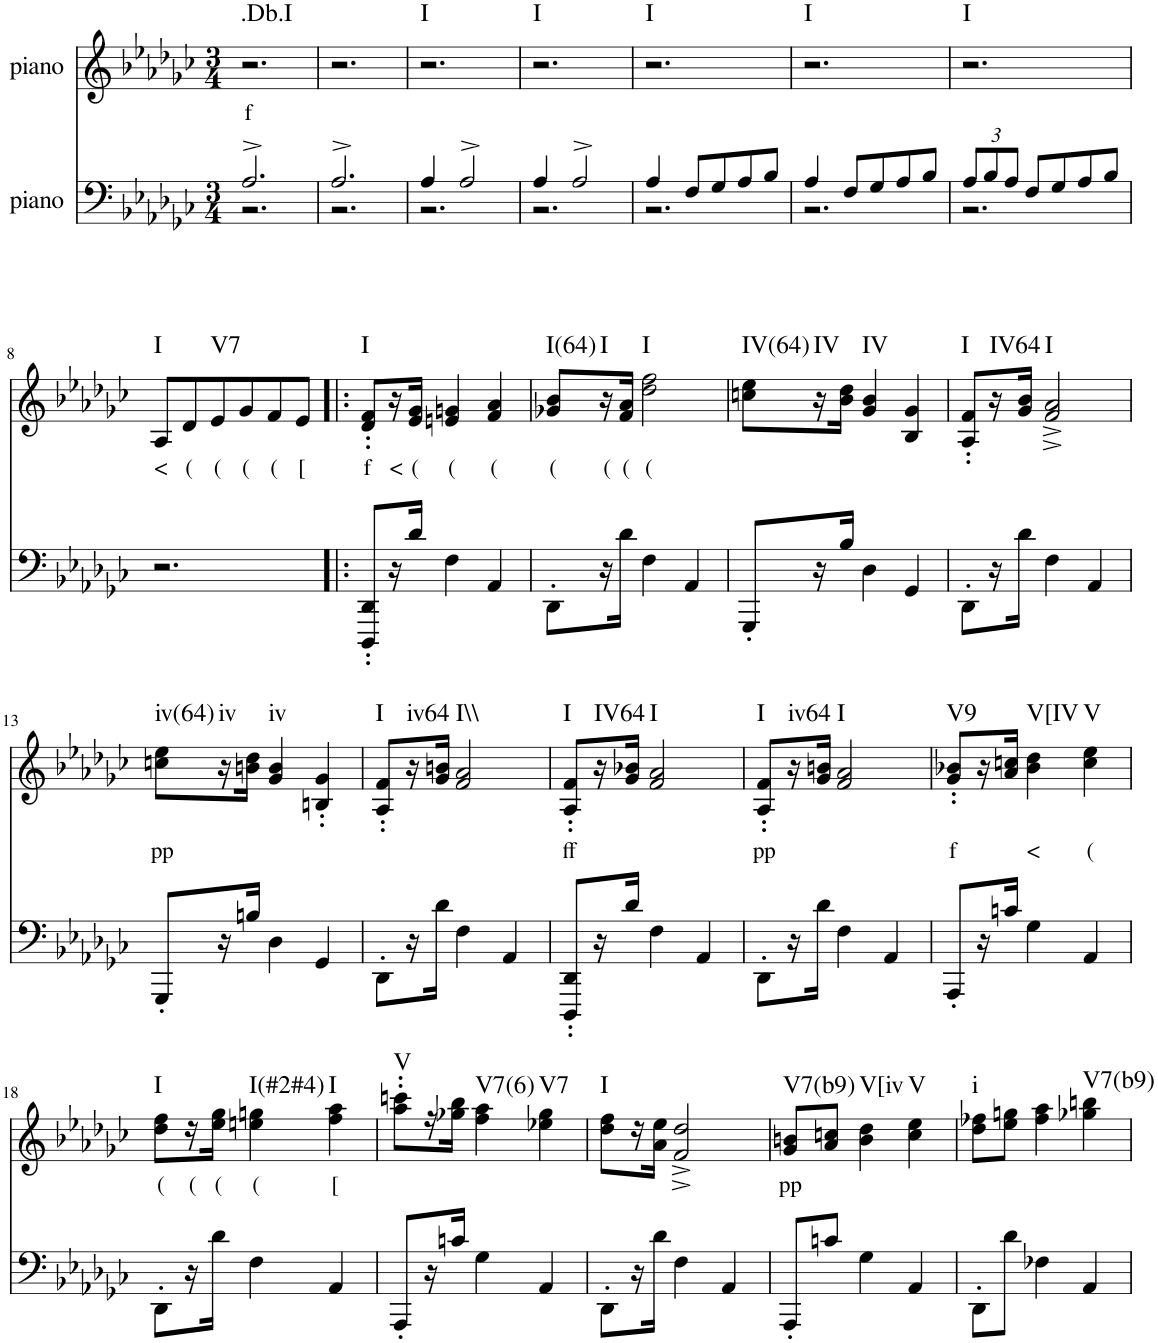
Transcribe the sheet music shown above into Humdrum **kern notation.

**kern	**kern	**text	**harte
*part2	*part1	*part1	*part1
*staff2	*staff1	*staff1	*
*I"piano	*I"piano	*	*
*I'Pno	*I'Pno	*	*
*clefF4	*clefG2	*	*
*k[b-e-a-d-g-c-]	*k[b-e-a-d-g-c-]	*	*
*G-:	*G-:	*	*
*M3/4	*M3/4	*	*
=1	=1	=1	=1
*^	*	*	*
!	!	!	!LO:LY:b	!LO:H:kt=.Db.I
2.A-^/	2.r	2.r	f	N
=2	=2	=2	=2	=2
2.A-^/	2.r	2.r	.	.
=3	=3	=3	=3	=3
!	!	!	!	!LO:H:kt=I
4A-/	2.r	2.r	.	N
2A-^/	.	.	.	.
=4	=4	=4	=4	=4
!	!	!	!	!LO:H:kt=I
4A-/	2.r	2.r	.	N
2A-^/	.	.	.	.
=5	=5	=5	=5	=5
!	!	!	!	!LO:H:kt=I
4A-/	2.r	2.r	.	N
8F/L	.	.	.	.
8G-/	.	.	.	.
8A-/	.	.	.	.
8B-/J	.	.	.	.
=6	=6	=6	=6	=6
!	!	!	!	!LO:H:kt=I
4A-/	2.r	2.r	.	N
8F/L	.	.	.	.
8G-/	.	.	.	.
8A-/	.	.	.	.
8B-/J	.	.	.	.
=7	=7	=7	=7	=7
*Xbrackettup	*	*	*	*
!	!	!	!	!LO:H:kt=I
12A-/L	2.r	2.r	.	N
12B-/	.	.	.	.
12A-/J	.	.	.	.
8F/L	.	.	.	.
8G-/	.	.	.	.
8A-/	.	.	.	.
8B-/J	.	.	.	.
*v	*v	*	*	*
!!LO:LB:g=z
=8	=8	=8	=8
!	!	!LO:LY:b	!LO:H:kt=I
2.r	8A-/L	<	N
!	!	!LO:LY:b	!
.	8d-/	(	.
!	!	!LO:LY:b	!LO:H:kt=V7
.	8e-/	(	N
!	!	!LO:LY:b	!
.	8g-/	(	.
!	!	!LO:LY:b	!
.	8f/	(	.
!	!	!LO:LY:b	!
.	8e-/J	[	.
=9!|:	=9!|:	=9!|:	=9!|:
!	!	!LO:LY:b	!LO:H:kt=I
8DDD-/' 8DD-/'L	8d-/' 8f/'L	f	N
!	!	!LO:LY:b	!
16r	16r	<	.
!	!	!LO:LY:b	!
16d-/JJ	16e-/ 16g-/JJ	(	.
!	!	!LO:LY:b	!
4F\	4en/ 4gn/	(	.
!	!	!LO:LY:b	!
4AA-/	4f/ 4a-/	(	.
=10	=10	=10	=10
!	!	!LO:LY:b	!LO:H:kt=I(64)
8DD-'\L	8g-X/ 8b-/L	(	N
!	!	!LO:LY:b	!LO:H:kt=I
16r	16r	(	N
!	!	!LO:LY:b	!
16d-\JJ	16f/ 16a-/JJ	(	.
!	!	!LO:LY:b	!LO:H:kt=I
4F\	2dd-\ 2ff\	(	N
4AA-/	.	.	.
=11	=11	=11	=11
!	!	!	!LO:H:kt=IV(64)
8GGG-'/L	8ccn\ 8ee-\L	.	N
!	!	!	!LO:H:kt=IV
16r	16r	.	N
16B-/JJ	16b-\ 16dd-\JJ	.	.
!	!	!	!LO:H:kt=IV
4D-\	4g-/ 4b-/	.	N
4GG-/	4B-/ 4g-/	.	.
=12	=12	=12	=12
!	!	!	!LO:H:kt=I
8DD-'\L	8A-/' 8f/'L	.	N
!	!	!	!LO:H:kt=IV64
16r	16r	.	N
16d-\JJ	16g-/ 16b-/JJ	.	.
!	!	!	!LO:H:kt=I
4F\	2f/^ 2a-/^	.	N
4AA-/	.	.	.
!!LO:LB:g=z
=13	=13	=13	=13
!	!	!LO:LY:b	!LO:H:kt=iv(64)
8GGG-'/L	8ccn\ 8ee-\L	pp	N
!	!	!	!LO:H:kt=iv
16r	16r	.	N
16Bn/JJ	16bn\ 16dd-\JJ	.	.
!	!	!	!LO:H:kt=iv
4D-\	4g-/ 4b/	.	N
4GG-/	4Bn/' 4g-/'	.	.
=14	=14	=14	=14
!	!	!	!LO:H:kt=I
8DD-'\L	8A-/' 8f/'L	.	N
!	!	!	!LO:H:kt=iv64
16r	16r	.	N
16d-\JJ	16g-/ 16bn/JJ	.	.
!	!	!	!LO:H:kt=I\\
4F\	2f/ 2a-/	.	N
4AA-/	.	.	.
=15	=15	=15	=15
!	!	!LO:LY:b	!LO:H:kt=I
8DDD-/' 8DD-/'L	8A-/' 8f/'L	ff	N
!	!	!	!LO:H:kt=IV64
16r	16r	.	N
16d-/JJ	16g-/ 16b-X/JJ	.	.
!	!	!	!LO:H:kt=I
4F\	2f/ 2a-/	.	N
4AA-/	.	.	.
=16	=16	=16	=16
!	!	!LO:LY:b	!LO:H:kt=I
8DD-'\L	8A-/' 8f/'L	pp	N
!	!	!	!LO:H:kt=iv64
16r	16r	.	N
16d-\JJ	16g-/ 16bn/JJ	.	.
!	!	!	!LO:H:kt=I
4F\	2f/ 2a-/	.	N
4AA-/	.	.	.
=17	=17	=17	=17
!	!	!LO:LY:b	!LO:H:kt=V9
8AAA-'/L	8g-/' 8b-X/'L	f	N
16r	16r	.	.
16cn/JJ	16a-/ 16ccn/JJ	.	.
!	!	!LO:LY:b	!LO:H:kt=V[IV
4G-\	4b-\ 4dd-\	<	N
!	!	!LO:LY:b	!LO:H:kt=V
4AA-/	4cc\ 4ee-\	(	N
!!LO:LB:g=z
=18	=18	=18	=18
!	!	!LO:LY:b	!LO:H:kt=I
8DD-'\L	8dd-\ 8ff\L	(	N
!	!	!LO:LY:b	!
16r	16r	(	.
!	!	!LO:LY:b	!
16d-\JJ	16ee-\ 16gg-\JJ	(	.
!	!	!LO:LY:b	!LO:H:kt=I(#2#4)
4F\	4een\ 4ggn\	(	N
!	!	!LO:LY:b	!LO:H:kt=I
4AA-/	4ff\ 4aa-\	[	N
=19	=19	=19	=19
!	!	!	!LO:H:kt=V
8AAA-'/L	8aa-\' 8cccn\'L	.	N
16r	16r	.	.
16cn/JJ	16gg-X\ 16bb-\JJ	.	.
!	!	!	!LO:H:kt=V7(6)
4G-\	4ff\ 4aa-\	.	N
!	!	!	!LO:H:kt=V7
4AA-/	4ee-X\ 4gg-\	.	N
=20	=20	=20	=20
!	!	!	!LO:H:kt=I
8DD-'\L	8dd-\ 8ff\L	.	N
16r	16r	.	.
16d-\JJ	16a-\ 16ee-\JJ	.	.
4F\	2f/^ 2dd-/^	.	.
4AA-/	.	.	.
=21	=21	=21	=21
!	!	!LO:LY:b	!LO:H:kt=V7(b9)
8AAA-'/L	8g-/ 8bn/L	pp	N
8cn/J	8a-/ 8ccn/J	.	.
!	!	!	!LO:H:kt=V[iv
4G-\	4b\ 4dd-\	.	N
!	!	!	!LO:H:kt=V
4AA-/	4cc\ 4ee-\	.	N
=22	=22	=22	=22
!	!	!	!LO:H:kt=i
8DD-'\L	8dd-\ 8ff-X\L	.	N
8d-\J	8ee-\ 8ggn\J	.	.
4F-X\	4ff-\ 4aa-\	.	.
!	!	!	!LO:H:kt=V7(b9)
4AA-/	4gg-X\ 4bbn\	.	N
=	=	=	=
*-	*-	*-	*-
